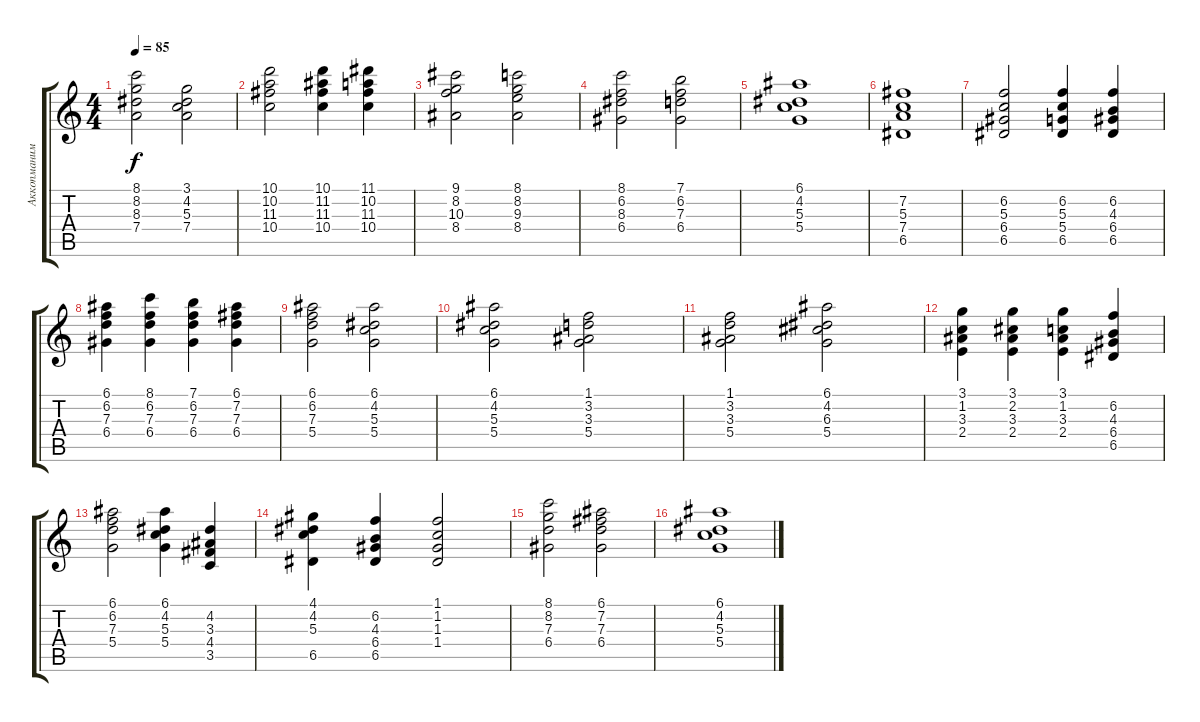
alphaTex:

\track ("Аккопманимент" "Аккопманим") {instrument acousticguitarsteel}
\staff {score tabs}
\tuning (E4 B3 G3 D3 A2 E2) {hide}
\ts (4 4)
\tempo 85
\clef g2
\ks c
(8.1 8.2 8.3 7.4).2{dy f} (3.1 4.2 5.3 7.4).2 |
(10.1 10.2 11.3 10.4).2 (10.1 11.2 11.3 10.4).4 (11.1 10.2 11.3 10.4).4 |
(9.1 8.2 10.3 8.4).2 (8.1 8.2 9.3 8.4).2 |
(8.1 6.2 8.3 6.4).2 (7.1 6.2 7.3 6.4).2 |
(6.1 4.2 5.3 5.4).1 |
(7.2 5.3 7.4 6.5).1 |
(6.2 5.3 6.4 6.5).2 (6.2 5.3 5.4 6.5).4 (6.2 4.3 6.4 6.5).4 |
(6.1 6.2 7.3 6.4).4 (8.1 6.2 7.3 6.4).4 (7.1 6.2 7.3 6.4).4 (6.1 7.2 7.3 6.4).4 |
(6.1 6.2 7.3 5.4).2 (6.1 4.2 5.3 5.4).2 |
(6.1 4.2 5.3 5.4).2 (1.1 3.2 3.3 5.4).2 |
(1.1 3.2 3.3 5.4).2 (6.1 4.2 6.3 5.4).2 |
(3.1 1.2 3.3 2.4).4 (3.1 2.2 3.3 2.4).4 (3.1 1.2 3.3 2.4).4 (6.2 4.3 6.4 6.5).4 |
(6.1 6.2 7.3 5.4).2 (6.1 4.2 5.3 5.4).4 (4.2 3.3 4.4 3.5).4 |
(4.1 4.2 5.3 6.5).4 (6.2 4.3 6.4 6.5).4 (1.1 1.2 1.3 1.4).2 |
(8.1 8.2 7.3 6.4).2 (6.1 7.2 7.3 6.4).2 |
(6.1 4.2 5.3 5.4).1
